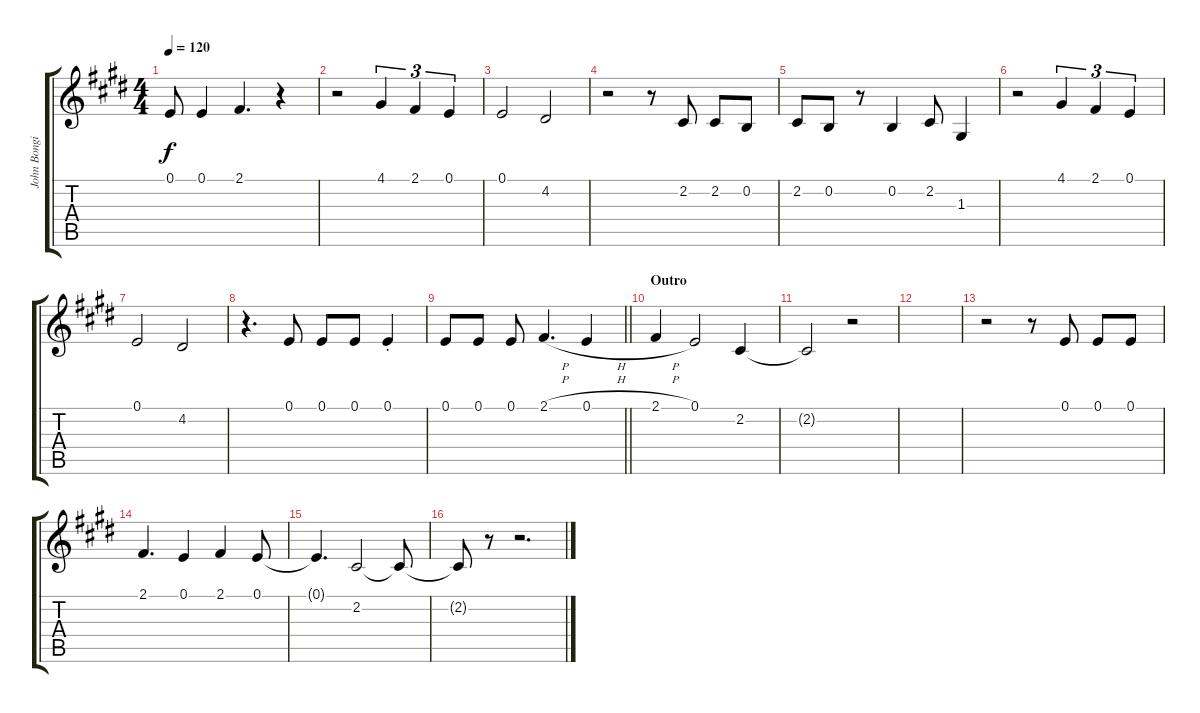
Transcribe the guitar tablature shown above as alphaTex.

\track ("John Bongiovi (Vocals)" "John Bongi") {instrument trombone}
\staff {score tabs}
\tuning (E4 B3 G3 D3 A2 E2) {hide}
\ts (4 4)
\tempo 120
\clef g2
\ks c#minor
0.1.8{dy f} 0.1.4 2.1.4{d} r.4 |
r.2 4.1.4{tu (3 2)} 2.1.4{tu (3 2)} 0.1.4{tu (3 2)} |
0.1.2 4.2.2 |
r.2 r.8 2.2.8 2.2.8 0.2.8 |
2.2.8 0.2.8 r.8 0.2.4 2.2.8 1.3.4 |
r.2 4.1.4{tu (3 2)} 2.1.4{tu (3 2)} 0.1.4{tu (3 2)} |
0.1.2 4.2.2 |
r.4{d} 0.1.8 0.1.8 0.1.8 0.1{st}.4 |
\barLineRight lightlight
0.1.8 0.1.8 0.1.8 2.1{h}.4{d} 0.1{h}.4 |
\section ("" "Outro")
2.1{h}.4 0.1.2 2.2.4 |
2.2{t}.2 r.2 |
|
r.2 r.8 0.1.8 0.1.8 0.1.8 |
2.1.4{d} 0.1.4 2.1.4 0.1.8 |
0.1{t}.4{d} 2.2.2 2.2{t}.8 |
2.2{t}.8 r.8 r.2{d}
